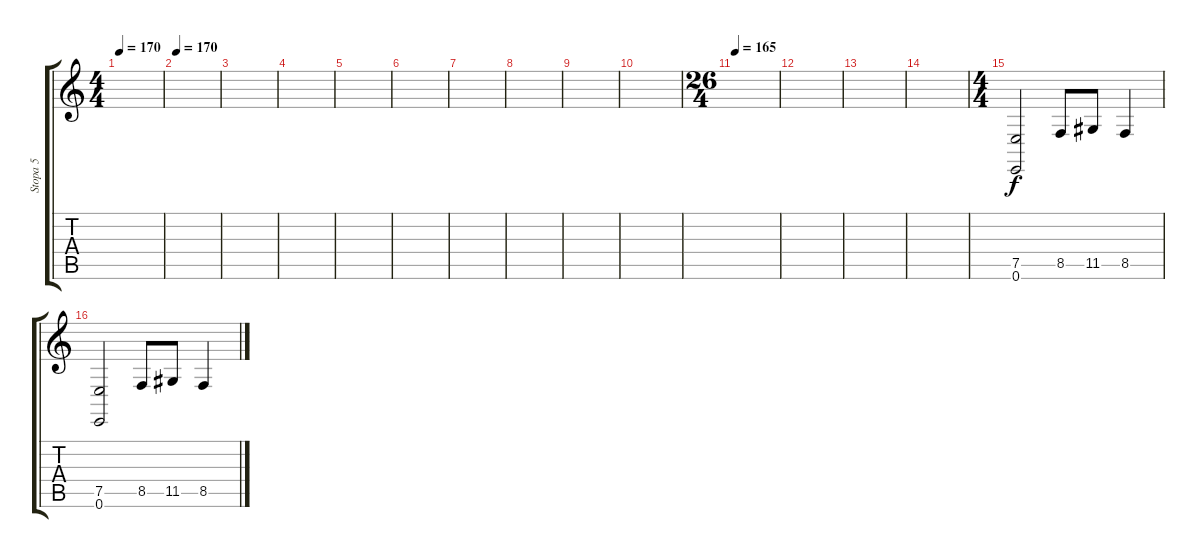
\track ("Stopa 5" "Stopa 5") {instrument fx7echoes}
\staff {score tabs}
\tuning (E4 B3 G3 D3 A2 E2) {hide}
\ts (4 4)
\tempo 170
\clef g2
\ks c
|
\tempo 170
|
|
|
|
|
|
|
|
|
\ts (26 4)
\tempo 165
|
|
|
|
\ts (4 4)
(7.5 0.6).2 8.5.8 11.5.8 8.5.4 |
(7.5 0.6).2 8.5.8 11.5.8 8.5.4
